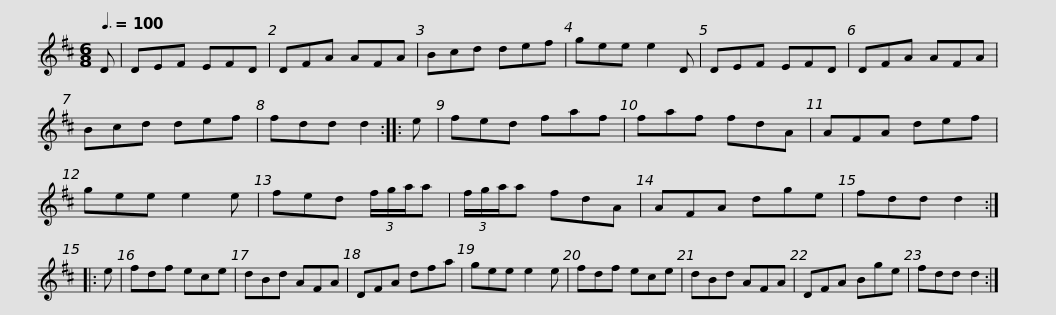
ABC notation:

X:1
L:1/8
Q:3/8=100
M:6/8
I:linebreak $
K:D
V:1 treble
V:1
 D | DEF EFD | DFA AFA | Bcd def | gee e2 D | %5
 DEF EFD | DFA AFA | Bcd def |$ fdd d2 :: e | %10
 fed faf | faf fdA | AFA def | gee e2 e | fed (3f/g/a/a | %15
 (3f/g/a/a fdA |$ AFA dge | fdd d2 :: e | fdf ece | %20
 dBd AFA | DFA dfa | gee e2 e | fdf ece |$ dBd AFA | %25
 DFA Bge | fdd d2 :| %27
